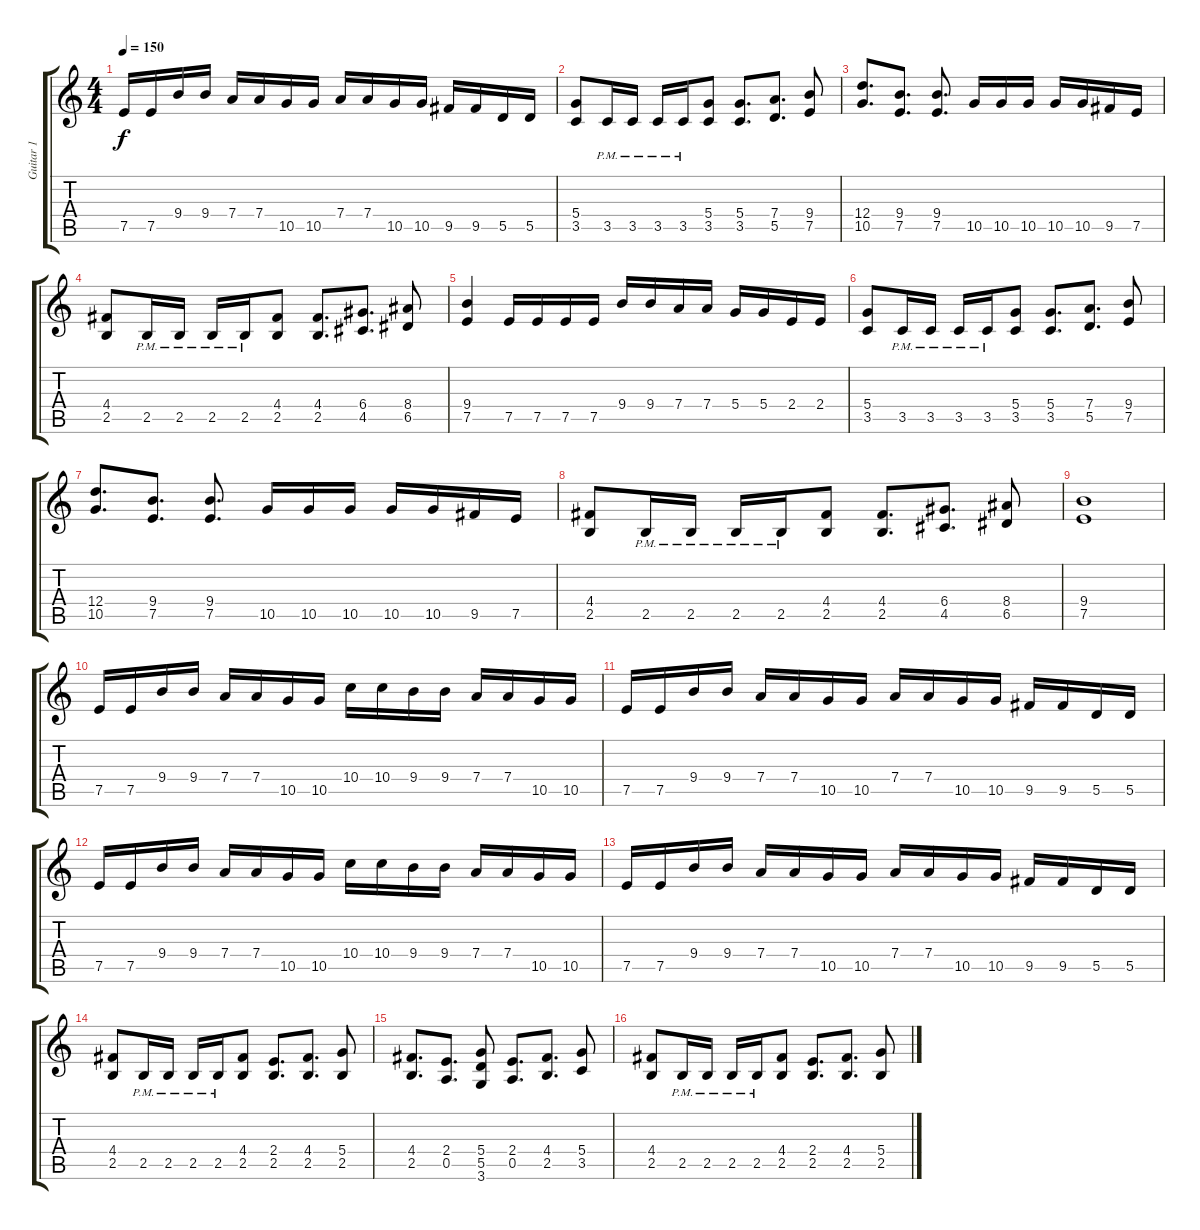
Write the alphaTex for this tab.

\track ("Guitar 1" "Guitar 1") {instrument distortionguitar}
\staff {score tabs}
\tuning (E4 B3 G3 D3 A2 E2) {hide}
\ts (4 4)
\tempo 150
\clef g2
\ks c
7.5.16{dy f} 7.5.16 9.4.16 9.4.16 7.4.16 7.4.16 10.5.16 10.5.16 7.4.16 7.4.16 10.5.16 10.5.16 9.5.16 9.5.16 5.5.16 5.5.16 |
(5.4 3.5).8 3.5{pm}.16 3.5{pm}.16 3.5{pm}.16 3.5{pm}.16 (5.4 3.5).8 (5.4 3.5).8{d} (7.4 5.5).8{d} (9.4 7.5).8 |
(12.4 10.5).8{d} (9.4 7.5).8{d} (9.4 7.5).8{d} 10.5.16 10.5.16 10.5.16 10.5.16 10.5.16 9.5.16 7.5.16 |
(4.4 2.5).8 2.5{pm}.16 2.5{pm}.16 2.5{pm}.16 2.5{pm}.16 (4.4 2.5).8 (4.4 2.5).8{d} (6.4 4.5).8{d} (8.4 6.5).8 |
(9.4 7.5).4 7.5.16 7.5.16 7.5.16 7.5.16 9.4.16 9.4.16 7.4.16 7.4.16 5.4.16 5.4.16 2.4.16 2.4.16 |
(5.4 3.5).8 3.5{pm}.16 3.5{pm}.16 3.5{pm}.16 3.5{pm}.16 (5.4 3.5).8 (5.4 3.5).8{d} (7.4 5.5).8{d} (9.4 7.5).8 |
(12.4 10.5).8{d} (9.4 7.5).8{d} (9.4 7.5).8{d} 10.5.16 10.5.16 10.5.16 10.5.16 10.5.16 9.5.16 7.5.16 |
(4.4 2.5).8 2.5{pm}.16 2.5{pm}.16 2.5{pm}.16 2.5{pm}.16 (4.4 2.5).8 (4.4 2.5).8{d} (6.4 4.5).8{d} (8.4 6.5).8 |
(9.4 7.5).1 |
7.5.16 7.5.16 9.4.16 9.4.16 7.4.16 7.4.16 10.5.16 10.5.16 10.4.16 10.4.16 9.4.16 9.4.16 7.4.16 7.4.16 10.5.16 10.5.16 |
7.5.16 7.5.16 9.4.16 9.4.16 7.4.16 7.4.16 10.5.16 10.5.16 7.4.16 7.4.16 10.5.16 10.5.16 9.5.16 9.5.16 5.5.16 5.5.16 |
7.5.16 7.5.16 9.4.16 9.4.16 7.4.16 7.4.16 10.5.16 10.5.16 10.4.16 10.4.16 9.4.16 9.4.16 7.4.16 7.4.16 10.5.16 10.5.16 |
7.5.16 7.5.16 9.4.16 9.4.16 7.4.16 7.4.16 10.5.16 10.5.16 7.4.16 7.4.16 10.5.16 10.5.16 9.5.16 9.5.16 5.5.16 5.5.16 |
(4.4 2.5).8 2.5{pm}.16 2.5{pm}.16 2.5{pm}.16 2.5{pm}.16 (4.4 2.5).8 (2.4 2.5).8{d} (4.4 2.5).8{d} (5.4 2.5).8 |
(4.4 2.5).8{d} (2.4 0.5).8{d} (5.4 5.5 3.6).8 (2.4 0.5).8{d} (4.4 2.5).8{d} (5.4 3.5).8 |
(4.4 2.5).8 2.5{pm}.16 2.5{pm}.16 2.5{pm}.16 2.5{pm}.16 (4.4 2.5).8 (2.4 2.5).8{d} (4.4 2.5).8{d} (5.4 2.5).8
